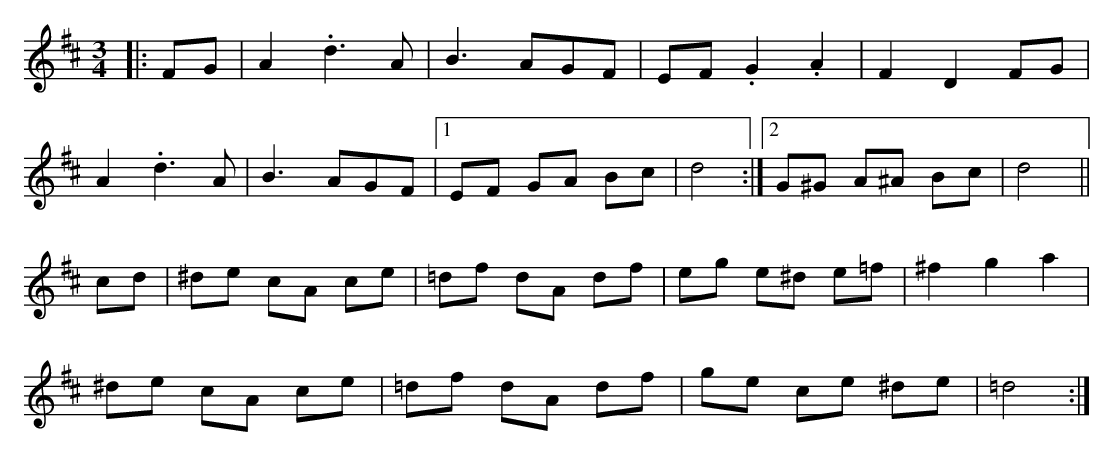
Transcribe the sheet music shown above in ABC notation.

X:1
M:3/4
K:D
|:FG|A2.d3A|B3AGF|EF .G2 .A2|F2 D2 FG|
A2.d3A|B3AGF|1 EF GA Bc|d4:|2 G^G A^A Bc|d4||
cd|^de cA ce|=df dA df|eg e^d e=f|^f2 g2 a2|
^de cA ce|=df dA df|ge ce ^de|=d4:|
